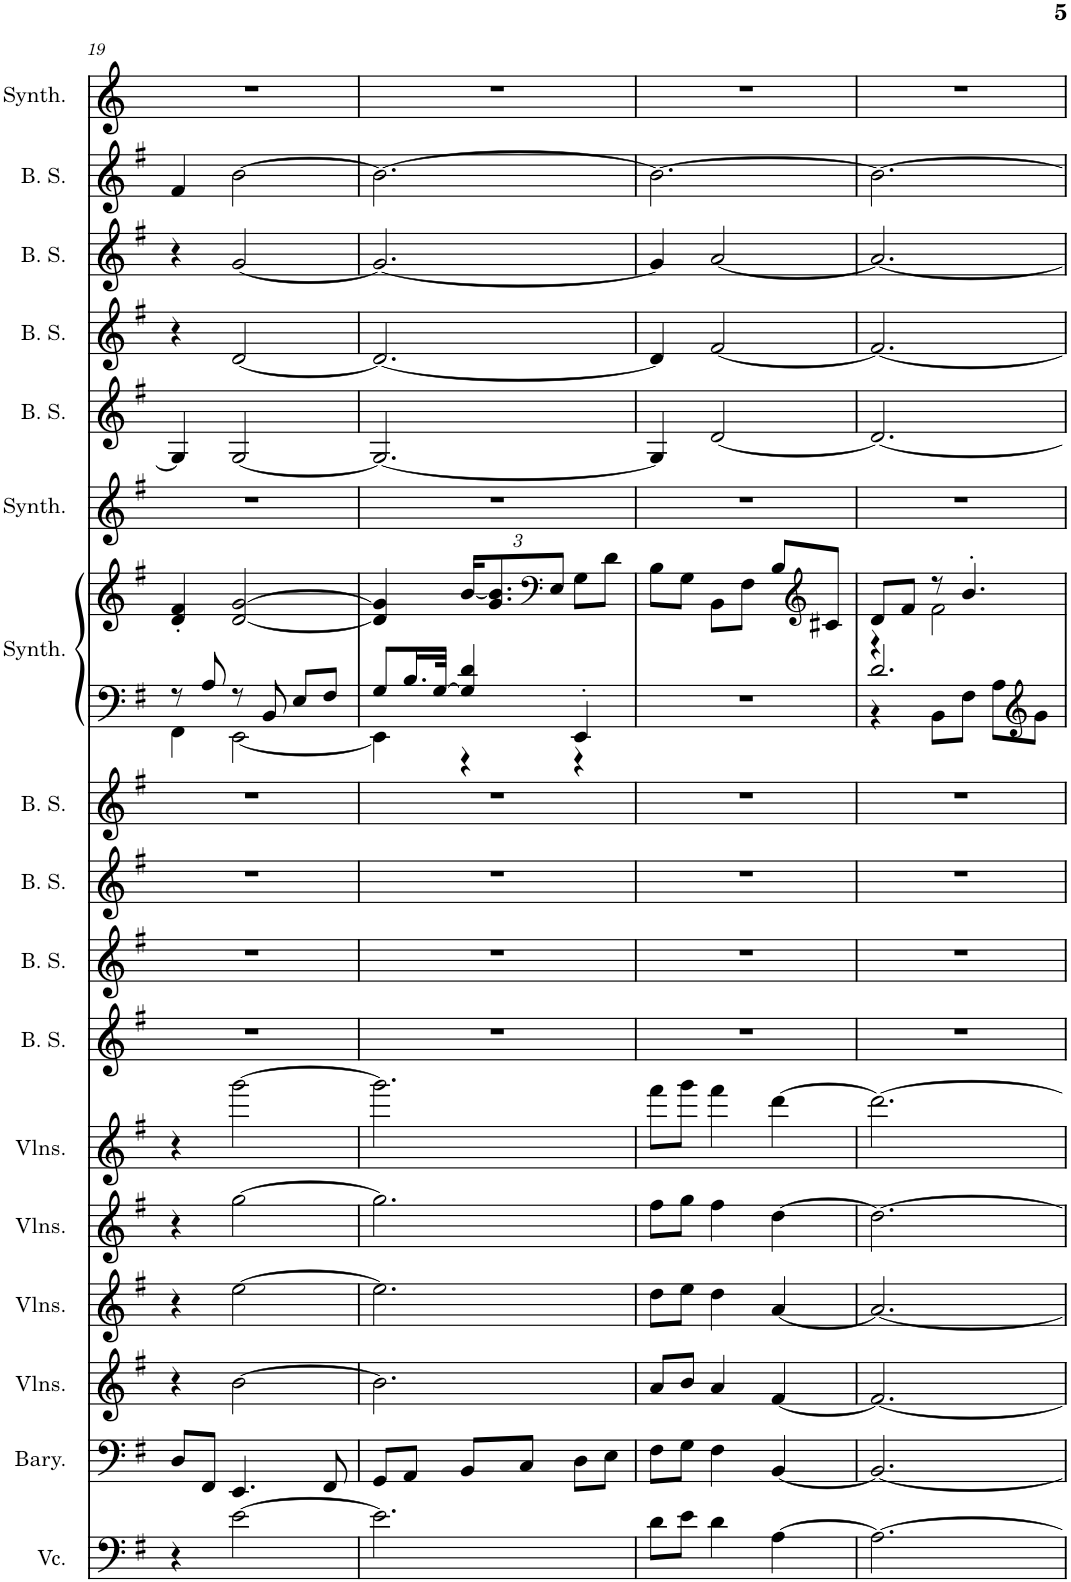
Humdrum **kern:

**kern	**kern	**kern	**kern	**kern	**kern	**kern	**kern	**kern	**kern	**kern	**kern	**kern	**kern	**kern	**kern	**kern	**kern
*part17	*part16	*part15	*part14	*part13	*part12	*part11	*part10	*part9	*part8	*part7	*part7	*part6	*part5	*part4	*part3	*part2	*part1
*staff18	*staff17	*staff16	*staff15	*staff14	*staff13	*staff12	*staff11	*staff10	*staff9	*staff8	*staff7	*staff6	*staff5	*staff4	*staff3	*staff2	*staff1
*I"チェロ, Vlb	*I"バリトン, Vlc	*I"Violins (section), Vla	*I"Violins (section), Vln2	*I"Violins (section), Vln1	*I"Violins (section), Vln1 Oct up	*I"ボーイソプラノ, Oburi 4	*I"ボーイソプラノ, Oburi 3	*I"ボーイソプラノ, Oburi 2	*I"ボーイソプラノ, Oburi 1	*I"ニューエイジシンセサイザー, Pad Bell	*	*I"エフェクトシンセサイザー, Mero	*I"ボーイソプラノ, Cho Bass	*I"ボーイソプラノ, Cho Tener	*I"ボーイソプラノ, Cho Alt	*I"ボーイソプラノ, Cho Soprano	*I"ニューエイジシンセサイザー, Mero
*	*	*I'Vlns.	*I'Vlns.	*I'Vlns.	*I'Vlns.	*	*	*	*	*	*	*	*I'B. S.	*	*	*	*
!!LO:PB:g=z
*clefF4	*clefF4	*clefG2	*clefG2	*clefG2	*clefG2	*clefG2	*clefG2	*clefG2	*clefG2	*clefG2	*clefG2	*clefG2	*clefG2	*clefG2	*clefG2	*clefG2	*clefG2
*k[f#]	*k[f#]	*k[f#]	*k[f#]	*k[f#]	*k[f#]	*k[f#]	*k[f#]	*k[f#]	*k[f#]	*k[f#]	*k[f#]	*k[f#]	*k[f#]	*k[f#]	*k[f#]	*k[f#]	*k[]
*M3/4	*M3/4	*M3/4	*M3/4	*M3/4	*M3/4	*M3/4	*M3/4	*M3/4	*M3/4	*M3/4	*M3/4	*M3/4	*M3/4	*M3/4	*M3/4	*M3/4	*M3/4
=19	=19	=19	=19	=19	=19	=19	=19	=19	=19	=19	=19	=19	=19	=19	=19	=19	=19
*	*	*	*	*	*	*	*	*	*	*^	*	*	*	*	*	*	*
4r	8D/L	4r	4r	4r	4r	2.r	2.r	2.r	2.r	8r	4FF#\	4d/' 4f#/'	2.r	4G/]	4r	4r	4f#/	2.r
.	8FF#/J	.	.	.	.	.	.	.	.	8A/	.	.	.	.	.	.	.	.
[2e\	4.EE/	[2b\	[2ee\	[2gg\	[2ggg\	.	.	.	.	8r	[2EE\	[2d/ [2g/	.	[2G/	[2d/	[2g/	[2b\	.
.	.	.	.	.	.	.	.	.	.	8BB/	.	.	.	.	.	.	.	.
.	.	.	.	.	.	.	.	.	.	8E/L	.	.	.	.	.	.	.	.
.	8FF#/	.	.	.	.	.	.	.	.	8F#/J	.	.	.	.	.	.	.	.
=20	=20	=20	=20	=20	=20	=20	=20	=20	=20	=20	=20	=20	=20	=20	=20	=20	=20	=20
2.e\]	8GG/L	2.b\]	2.ee\]	2.gg\]	2.ggg\]	2.r	2.r	2.r	2.r	8G/L	4EE\]	4d/] 4g/]	2.r	2.G/_	2.d/_	2.g/_	2.b\_	2.r
.	8AA/J	.	.	.	.	.	.	.	.	16.B/L	.	.	.	.	.	.	.	.
.	.	.	.	.	.	.	.	.	.	[32G/JJk	.	.	.	.	.	.	.	.
*	*	*	*	*	*	*	*	*	*	*	*	*Xbrackettup	*	*	*	*	*	*
.	8BB/L	.	.	.	.	.	.	.	.	4G/] 4d/	4r	[24b/KL	.	.	.	.	.	.
.	.	.	.	.	.	.	.	.	.	.	.	12.g/ 12.b/]	.	.	.	.	.	.
.	8C/J	.	.	.	.	.	.	.	.	.	.	.	.	.	.	.	.	.
*	*	*	*	*	*	*	*	*	*	*	*	*clefF4	*	*	*	*	*	*
.	.	.	.	.	.	.	.	.	.	.	.	12E/J	.	.	.	.	.	.
.	8D\L	.	.	.	.	.	.	.	.	4EE'/	4r	8G\L	.	.	.	.	.	.
.	8E\J	.	.	.	.	.	.	.	.	.	.	8d\J	.	.	.	.	.	.
*	*	*	*	*	*	*	*	*	*	*v	*v	*	*	*	*	*	*	*
=21	=21	=21	=21	=21	=21	=21	=21	=21	=21	=21	=21	=21	=21	=21	=21	=21	=21
8d\L	8F#\L	8a/L	8dd\L	8ff#\L	8fff#\L	2.r	2.r	2.r	2.r	2.r	8B\L	2.r	4G/]	4d/]	4g/]	2.b\_	2.r
8e\J	8G\J	8b/J	8ee\J	8gg\J	8ggg\J	.	.	.	.	.	8G\J	.	.	.	.	.	.
4d\	4F#\	4a/	4dd\	4ff#\	4fff#\	.	.	.	.	.	8BB\L	.	[2d/	[2f#/	[2a/	.	.
.	.	.	.	.	.	.	.	.	.	.	8F#\J	.	.	.	.	.	.
[4A\	[4BB/	[4f#/	[4a/	[4dd\	[4ddd\	.	.	.	.	.	8B/L	.	.	.	.	.	.
*	*	*	*	*	*	*	*	*	*	*	*clefG2	*	*	*	*	*	*
.	.	.	.	.	.	.	.	.	.	.	8c#X/J	.	.	.	.	.	.
=22	=22	=22	=22	=22	=22	=22	=22	=22	=22	=22	=22	=22	=22	=22	=22	=22	=22
*	*	*	*	*	*	*	*	*	*	*^	*^	*	*	*	*	*	*
2.A\_	2.BB/_	2.f#/_	2.a/_	2.dd\_	2.ddd\_	2.r	2.r	2.r	2.r	2.d/	4r	8d/L	4r	2.r	2.d/_	2.f#/_	2.a/_	2.b\_	2.r
.	.	.	.	.	.	.	.	.	.	.	.	8f#/J	.	.	.	.	.	.	.
.	.	.	.	.	.	.	.	.	.	.	8BB\L	8r	2f#\	.	.	.	.	.	.
.	.	.	.	.	.	.	.	.	.	.	8F#\J	4.b'/	.	.	.	.	.	.	.
.	.	.	.	.	.	.	.	.	.	.	8A\L	.	.	.	.	.	.	.	.
*	*	*	*	*	*	*	*	*	*	*clefG2	*	*	*	*	*	*	*	*	*
.	.	.	.	.	.	.	.	.	.	.	8g\J	.	.	.	.	.	.	.	.
*	*	*	*	*	*	*	*	*	*	*v	*v	*	*	*	*	*	*	*	*
*	*	*	*	*	*	*	*	*	*	*	*v	*v	*	*	*	*	*	*
=	=	=	=	=	=	=	=	=	=	=	=	=	=	=	=	=	=
*-	*-	*-	*-	*-	*-	*-	*-	*-	*-	*-	*-	*-	*-	*-	*-	*-	*-
